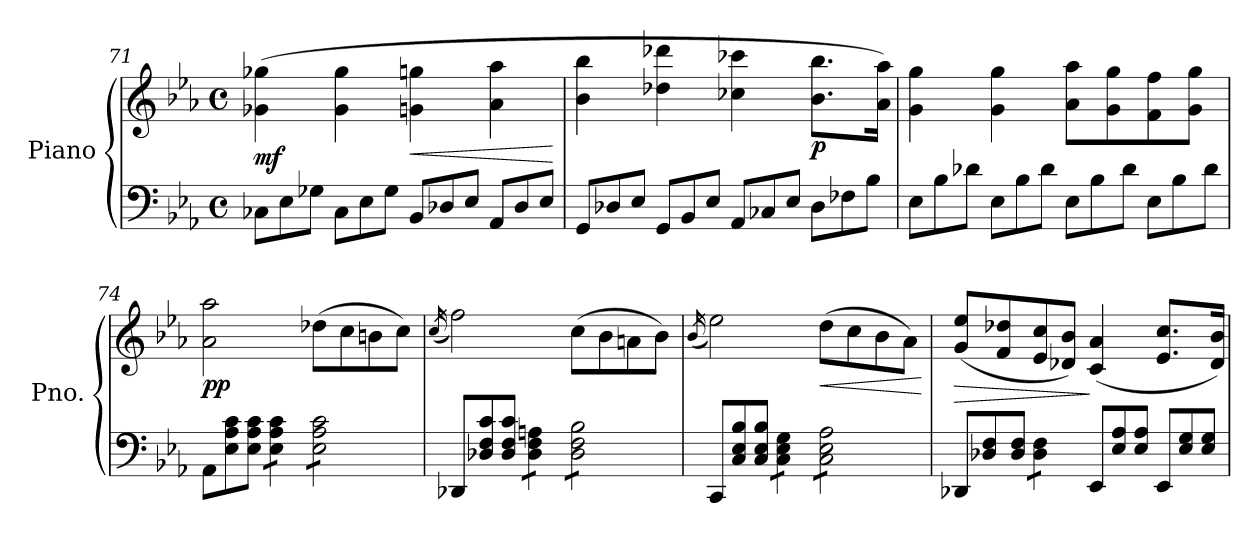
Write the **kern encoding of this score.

**kern	**kern	**dynam
*part1	*part1	*part1
*staff2	*staff1	*staff1/2
*I"Piano	*	*
*I'Pno.	*	*
*clefF4	*clefG2	*
*k[b-e-a-]	*k[b-e-a-]	*
*M4/4	*M4/4	*
*met(c)	*met(c)	*
*Xtuplet	*	*
=71	=71	=71
!	!	!LO:DY:b
12C-X\L	(4g-X\ 4gg-X\	mf
12E-\	.	.
12G-X\J	.	.
12C-\L	4g-\ 4gg-\	.
12E-\	.	.
12G-\J	.	.
!	!	!LO:HP:b
12BB-/L	4gn\ 4ggn\	<
12D-X/	.	.
12E-/J	.	.
12AA-/L	4a-\ 4aa-\	.
12D-/	.	.
12E-/J	.	.
.	.	[
=72	=72	=72
12GG/L	4b-\ 4bb-\	.
12D-X/	.	.
12E-/J	.	.
12GG/L	4dd-X\ 4ddd-X\	.
12BB-/	.	.
12E-/J	.	.
12AA-/L	4cc-X\ 4ccc-X\	.
12C-X/	.	.
12E-/J	.	.
!	!	!LO:DY:b
12D-\L	8.b-\ 8.bb-\L	p
12F-X\	.	.
12B-\J	.	.
.	16a-\ 16aa-\Jk)	.
!!LO:LB:g=z
=73	=73	=73
12E-\L	4g\ 4gg\	.
12B-\	.	.
12d-X\J	.	.
12E-\L	4g\ 4gg\	.
12B-\	.	.
12d-\J	.	.
12E-\L	8a-\ 8aa-\L	.
12B-\	.	.
.	8g\ 8gg\	.
12d-\J	.	.
12E-\L	8f\ 8ff\	.
12B-\	.	.
.	8g\ 8gg\J	.
12d-\J	.	.
=74	=74	=74
!	!	!LO:DY:b
12AA-\L	2a-\ 2aa-\	pp
12E-\ 12A-\ 12c\	.	.
12E-\ 12A-\ 12c\J	.	.
*tremolo	*	*
12E-\ 12A-\ 12c\L	.	.
12E-\ 12A-\ 12c\	.	.
12E-\ 12A-\ 12c\J	.	.
12E-\ 12A-\ 12c\L	(8dd-X\L	.
12E-\ 12A-\ 12c\	.	.
.	8cc\	.
12E-\ 12A-\ 12c\	.	.
12E-\ 12A-\ 12c\	8bn\	.
12E-\ 12A-\ 12c\	.	.
.	8cc\J)	.
12E-\ 12A-\ 12c\J	.	.
*Xtremolo	*	*
=75	=75	=75
.	(16qcc/	.
12DD-X/L	2ff\)	.
12D-X/ 12F/ 12c/	.	.
12D-/ 12F/ 12c/J	.	.
*tremolo	*	*
12D-\ 12F\ 12An\L	.	.
12D-\ 12F\ 12An\	.	.
12D-\ 12F\ 12An\J	.	.
12D-\ 12F\ 12B-\L	(8cc\L	.
12D-\ 12F\ 12B-\	.	.
.	8b-\	.
12D-\ 12F\ 12B-\	.	.
12D-\ 12F\ 12B-\	8an\	.
12D-\ 12F\ 12B-\	.	.
.	8b-\J)	.
12D-\ 12F\ 12B-\J	.	.
*Xtremolo	*	*
=76	=76	=76
.	(16qb-/	.
12CC/L	2ee-\)	.
12C/ 12E-/ 12B-/	.	.
12C/ 12E-/ 12B-/J	.	.
*tremolo	*	*
12C\ 12E-\ 12G\L	.	.
12C\ 12E-\ 12G\	.	.
12C\ 12E-\ 12G\J	.	.
!	!	!LO:HP:b
12C\ 12E-\ 12A-\L	(8dd\L	<
12C\ 12E-\ 12A-\	.	.
.	8cc\	.
12C\ 12E-\ 12A-\	.	.
12C\ 12E-\ 12A-\	8b-\	.
12C\ 12E-\ 12A-\	.	.
.	8a-\J)	.
12C\ 12E-\ 12A-\J	.	.
*Xtremolo	*	*
.	.	[
!!LO:LB:g=z
=77	=77	=77
!	!	!LO:HP:b
12DD-X/L	(8g/ 8ee-/L	>
12D-X/ 12F/	.	.
.	8f/ 8dd-X/	.
12D-/ 12F/J	.	.
*tremolo	*	*
12D-\ 12F\L	8e-/ 8cc/	.
12D-\ 12F\	.	.
.	8d-X/ 8b-/J)	.
12D-\ 12F\J	.	.
*Xtremolo	*	*
12EE-/L	(4c/ 4a-/	]
12E-/ 12A-/	.	.
12E-/ 12A-/J	.	.
12EE-/L	8.e-/ 8.cc/L	.
12E-/ 12G/	.	.
12E-/ 12G/J	.	.
.	16d-/ 16b-/Jk)	.
=	=	=
*-	*-	*-
